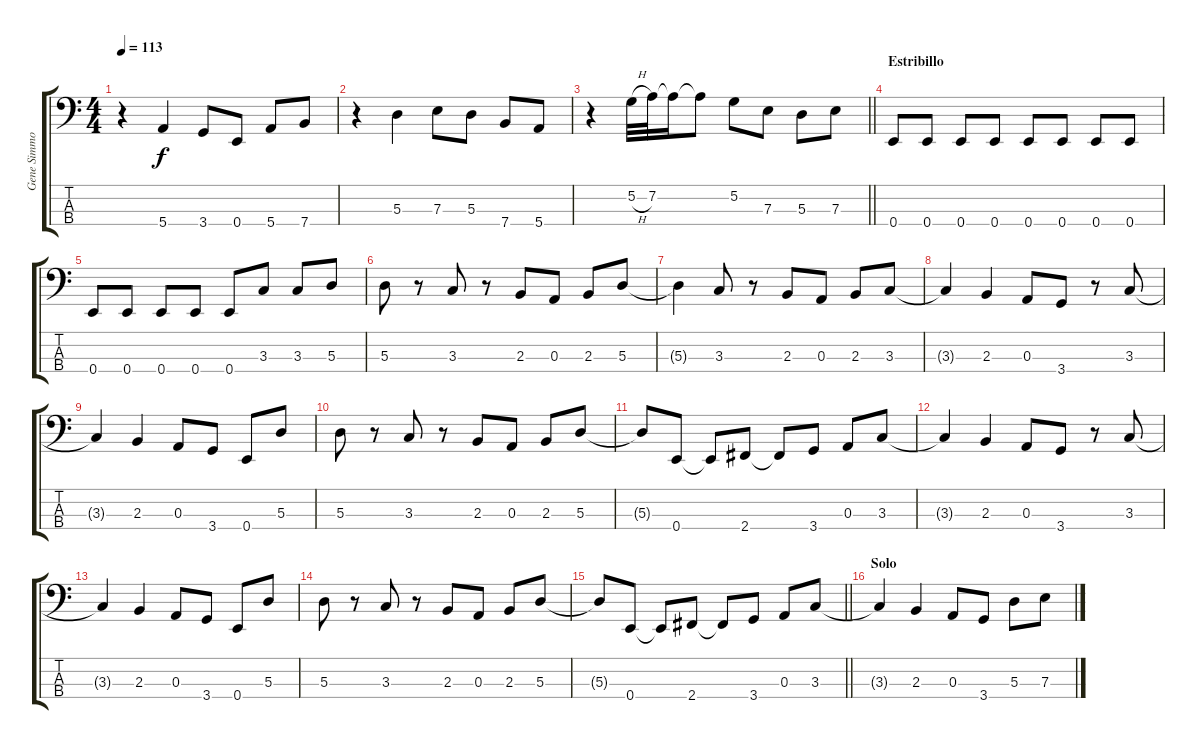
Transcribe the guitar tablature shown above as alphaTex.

\track ("Gene Simmons" "Gene Simmo") {instrument acousticbass}
\staff {score tabs}
\tuning (G2 D2 A1 E1) {hide}
\ts (4 4)
\tempo 113
\clef f4
\ks c
r.4{dy f} 5.4.4 3.4.8 0.4.8 5.4.8 7.4.8 |
r.4 5.3.4 7.3.8 5.3.8 7.4.8 5.4.8 |
\barLineRight lightlight
r.4 5.2{h}.32 7.2.32 7.2{t}.16 7.2{t}.8 5.2.8 7.3.8 5.3.8 7.3.8 |
\section ("" "Estribillo")
0.4.8 0.4.8 0.4.8 0.4.8 0.4.8 0.4.8 0.4.8 0.4.8 |
0.4.8 0.4.8 0.4.8 0.4.8 0.4.8 3.3.8 3.3.8 5.3.8 |
5.3.8 r.8 3.3.8 r.8 2.3.8 0.3.8 2.3.8 5.3.8 |
5.3{t}.4 3.3.8 r.8 2.3.8 0.3.8 2.3.8 3.3.8 |
3.3{t}.4 2.3.4 0.3.8 3.4.8 r.8 3.3.8 |
3.3{t}.4 2.3.4 0.3.8 3.4.8 0.4.8 5.3.8 |
5.3.8 r.8 3.3.8 r.8 2.3.8 0.3.8 2.3.8 5.3.8 |
5.3{t}.8 0.4.8 0.4{t}.8 2.4.8 2.4{t}.8 3.4.8 0.3.8 3.3.8 |
3.3{t}.4 2.3.4 0.3.8 3.4.8 r.8 3.3.8 |
3.3{t}.4 2.3.4 0.3.8 3.4.8 0.4.8 5.3.8 |
5.3.8 r.8 3.3.8 r.8 2.3.8 0.3.8 2.3.8 5.3.8 |
\barLineRight lightlight
5.3{t}.8 0.4.8 0.4{t}.8 2.4.8 2.4{t}.8 3.4.8 0.3.8 3.3.8 |
\section ("" "Solo")
3.3{t}.4 2.3.4 0.3.8 3.4.8 5.3.8 7.3.8
